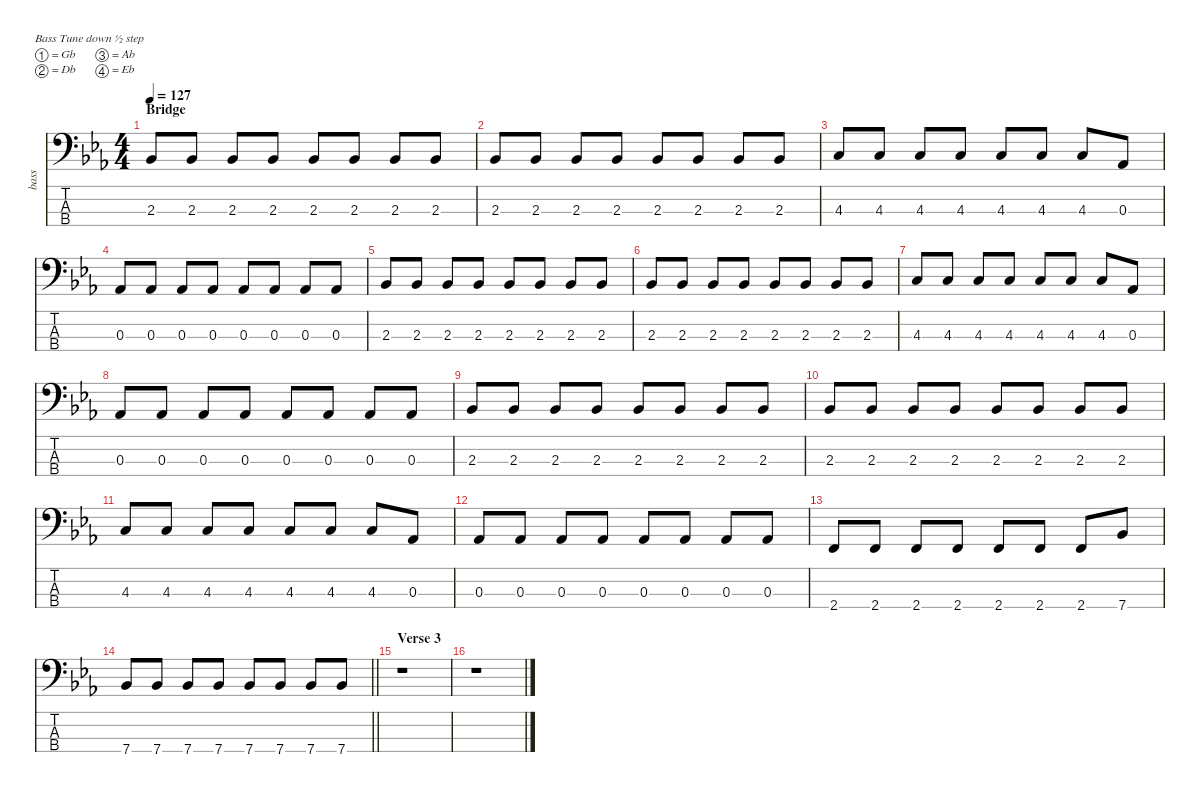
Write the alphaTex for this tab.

\defaultSystemsLayout 4
\hideDynamics
\bracketExtendMode nobrackets
\otherSystemsTrackNameOrientation horizontal
\track ("Bass Guitar" "bass") {defaultSystemsLayout 6 instrument electricbasspick}
\staff {score tabs}
\tuning (Gb2 Db2 Ab1 Eb1)
\ts (4 4)
\section ("" "Bridge")
\tempo 127
\clef f4
\ks eb
2.3{acc b}.8{dy f beam Up} 2.3{acc b}.8{beam Up} 2.3{acc b}.8{beam Up} 2.3{acc b}.8{beam Up} 2.3{acc b}.8{beam Up} 2.3{acc b}.8{beam Up} 2.3{acc b}.8{beam Up} 2.3{acc b}.8{beam Up} |
2.3{acc b}.8{beam Up} 2.3{acc b}.8{beam Up} 2.3{acc b}.8{beam Up} 2.3{acc b}.8{beam Up} 2.3{acc b}.8{beam Up} 2.3{acc b}.8{beam Up} 2.3{acc b}.8{beam Up} 2.3{acc b}.8{beam Up} |
4.3{acc forcenatural}.8{beam Up} 4.3{acc forcenatural}.8{beam Up} 4.3{acc forcenatural}.8{beam Up} 4.3{acc forcenatural}.8{beam Up} 4.3{acc forcenatural}.8{beam Up} 4.3{acc forcenatural}.8{beam Up} 4.3{acc forcenatural}.8{beam Up} 0.3{acc b}.8{beam Up} |
0.3{acc b}.8{beam Up} 0.3{acc b}.8{beam Up} 0.3{acc b}.8{beam Up} 0.3{acc b}.8{beam Up} 0.3{acc b}.8{beam Up} 0.3{acc b}.8{beam Up} 0.3{acc b}.8{beam Up} 0.3{acc b}.8{beam Up} |
2.3{acc b}.8{beam Up} 2.3{acc b}.8{beam Up} 2.3{acc b}.8{beam Up} 2.3{acc b}.8{beam Up} 2.3{acc b}.8{beam Up} 2.3{acc b}.8{beam Up} 2.3{acc b}.8{beam Up} 2.3{acc b}.8{beam Up} |
2.3{acc b}.8{beam Up} 2.3{acc b}.8{beam Up} 2.3{acc b}.8{beam Up} 2.3{acc b}.8{beam Up} 2.3{acc b}.8{beam Up} 2.3{acc b}.8{beam Up} 2.3{acc b}.8{beam Up} 2.3{acc b}.8{beam Up} |
4.3{acc forcenatural}.8{beam Up} 4.3{acc forcenatural}.8{beam Up} 4.3{acc forcenatural}.8{beam Up} 4.3{acc forcenatural}.8{beam Up} 4.3{acc forcenatural}.8{beam Up} 4.3{acc forcenatural}.8{beam Up} 4.3{acc forcenatural}.8{beam Up} 0.3{acc b}.8{beam Up} |
0.3{acc b}.8{beam Up} 0.3{acc b}.8{beam Up} 0.3{acc b}.8{beam Up} 0.3{acc b}.8{beam Up} 0.3{acc b}.8{beam Up} 0.3{acc b}.8{beam Up} 0.3{acc b}.8{beam Up} 0.3{acc b}.8{beam Up} |
2.3{acc b}.8{beam Up} 2.3{acc b}.8{beam Up} 2.3{acc b}.8{beam Up} 2.3{acc b}.8{beam Up} 2.3{acc b}.8{beam Up} 2.3{acc b}.8{beam Up} 2.3{acc b}.8{beam Up} 2.3{acc b}.8{beam Up} |
2.3{acc b}.8{beam Up} 2.3{acc b}.8{beam Up} 2.3{acc b}.8{beam Up} 2.3{acc b}.8{beam Up} 2.3{acc b}.8{beam Up} 2.3{acc b}.8{beam Up} 2.3{acc b}.8{beam Up} 2.3{acc b}.8{beam Up} |
4.3{acc forcenatural}.8{beam Up} 4.3{acc forcenatural}.8{beam Up} 4.3{acc forcenatural}.8{beam Up} 4.3{acc forcenatural}.8{beam Up} 4.3{acc forcenatural}.8{beam Up} 4.3{acc forcenatural}.8{beam Up} 4.3{acc forcenatural}.8{beam Up} 0.3{acc b}.8{beam Up} |
0.3{acc b}.8{beam Up} 0.3{acc b}.8{beam Up} 0.3{acc b}.8{beam Up} 0.3{acc b}.8{beam Up} 0.3{acc b}.8{beam Up} 0.3{acc b}.8{beam Up} 0.3{acc b}.8{beam Up} 0.3{acc b}.8{beam Up} |
2.4{acc forcenatural}.8{beam Up} 2.4{acc forcenatural}.8{beam Up} 2.4{acc forcenatural}.8{beam Up} 2.4{acc forcenatural}.8{beam Up} 2.4{acc forcenatural}.8{beam Up} 2.4{acc forcenatural}.8{beam Up} 2.4{acc forcenatural}.8{beam Up} 7.4{acc b}.8{beam Up} |
\barLineRight lightlight
7.4{acc b}.8{beam Up} 7.4{acc b}.8{beam Up} 7.4{acc b}.8{beam Up} 7.4{acc b}.8{beam Up} 7.4{acc b}.8{beam Up} 7.4{acc b}.8{beam Up} 7.4{acc b}.8{beam Up} 7.4{acc b}.8{beam Up} |
\section ("" "Verse 3")
r.1{beam Down} |
r.1{beam Down}
